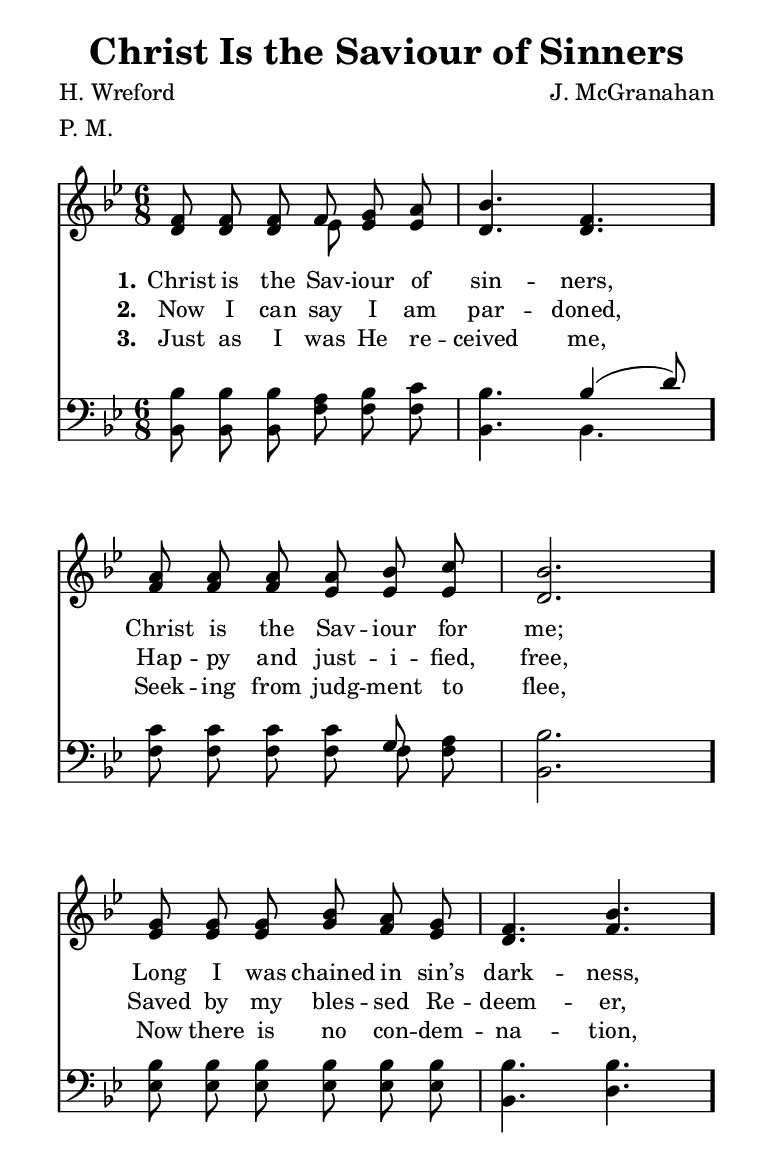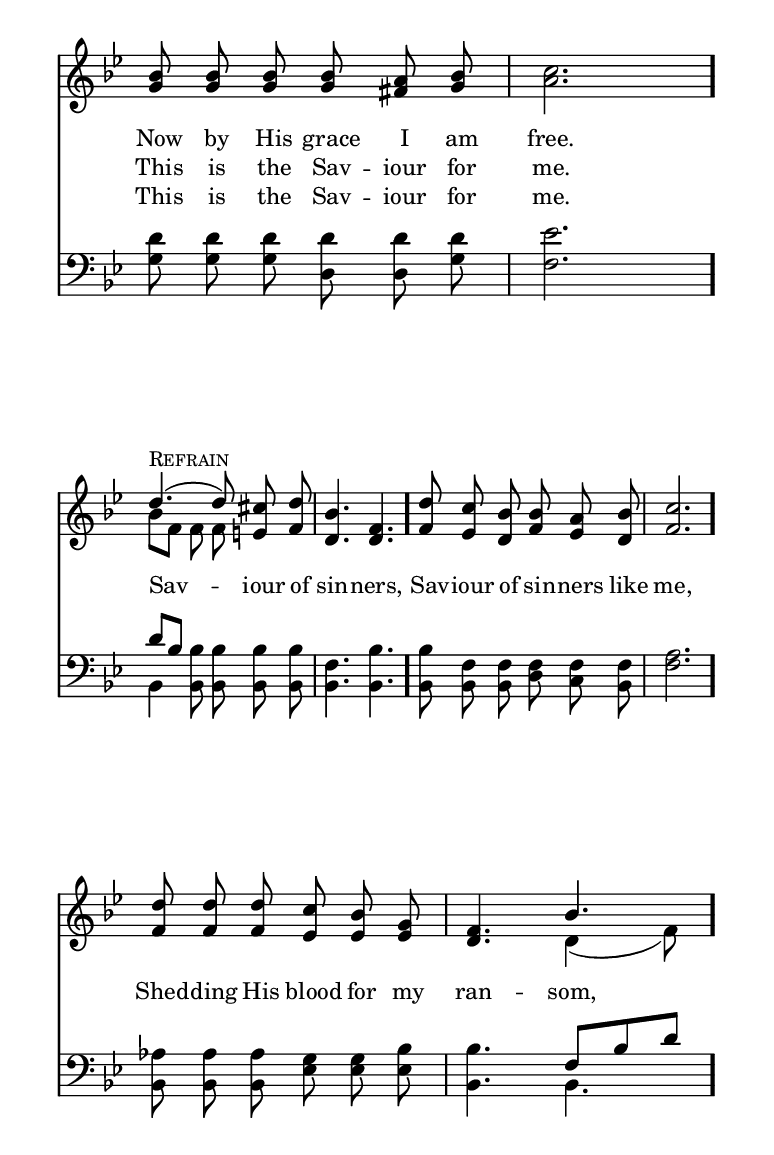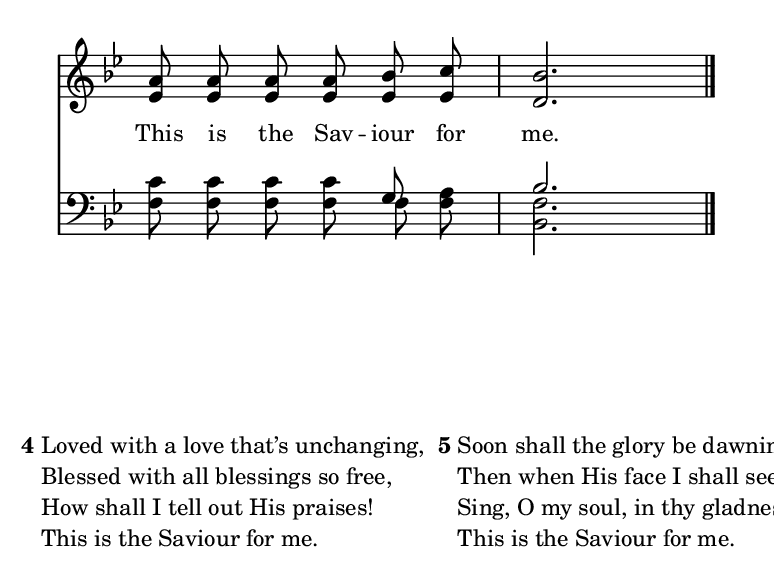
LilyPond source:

\include "common/global.ily"
\paper {
  \include "common/paper.ily"
  %ragged-bottom = ##t
  %ragged-last-bottom = ##t
  %systems-per-page = ##f
  %page-count = ##f
}

\header{
  hymnnumber = "68"
  title = "Christ Is the Saviour of Sinners"
  tunename = "Showers of Blessing"
  meter = "P. M."
  poet = "H. Wreford"
  composer = "J. McGranahan"
  %copyright = ""
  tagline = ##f
}

% for fermata in MIDI
ta = { \tempo 4=70 }
tb = { \tempo 4=35 }

patternAA = { c8 c8 c8 c8 c8 c8 | c4. c4. }
patternAB = { c8 c8 c8 c8 c8 c8 | c4. c4( c8) }
patternAC = { c8 c8 c8 c8 c8 c8 | c4. c8[ c8 c8] }

patternBA = { c8 c8 c8 c8 c8 c8 | c2. }

patternCA = { c4.( c8) c8 c8 | c4. c4. }
patternCB = { c8[ c8] c8 c8 c8 c8 | c4. c4. }
patternCC = { c4 c8 c8 c8 c8 | c4. c4. }

global = {
  \include "common/overrides.ily"
  \override Staff.TimeSignature.style = #'numbered
  \time 6/8
  \override Score.MetronomeMark.transparent = ##t % hide all fermata changes too
  \ta
  \key bes \major
  %\partial 4
  \autoBeamOff
}

notesSoprano = {
\global
\relative c' {

  \changePitch \patternAA { f f f f g a | bes f }
  \changePitch \patternBA { a a a a bes c | bes }
  \changePitch \patternAA { g g g bes a g | f bes }
  \changePitch \patternBA { bes bes bes bes a bes | c }

  << s^\markup { \small \caps "Refrain" }
  \changePitch \patternCA { d d cis d | bes f } >>
  \changePitch \patternBA { d' c bes bes a bes | c }
  \changePitch \patternAA { d d d c bes g | f bes }
  \changePitch \patternBA { a a a a bes c | bes }

  \bar "|."

}
}

notesAlto = {
\global
\relative e' {

  \changePitch \patternAA { d d d ees ees ees | d d }
  \changePitch \patternBA { f f f ees ees ees | d }
  \changePitch \patternAA { ees ees ees g f ees | d f }
  \changePitch \patternBA { g g g g fis g | a }

  \changePitch \patternCB { bes f f | f e! f | d d }
  \changePitch \patternBA { f ees d f ees d | f }
  \changePitch \patternAB { f f f ees ees ees | d d f }
  \changePitch \patternBA { ees ees ees ees ees ees | d }

}
}

notesTenor = {
\global
\relative a {

  \changePitch \patternAB { bes bes bes a bes c | bes bes d }
  \changePitch \patternBA { c c c c g a | bes }
  \changePitch \patternAA { bes bes bes bes bes bes | bes bes }
  \changePitch \patternBA { d d d d d d | ees }

  \changePitch \patternCB { d bes bes bes bes bes | f bes  }
  \changePitch \patternBA { bes f f f f f | a }
  \changePitch \patternAC { aes aes aes g g bes | bes f bes d }
  \changePitch \patternBA { c c c c g a | bes }

}
}

notesBass = {
\global
\relative f, {

  \changePitch \patternAA { bes bes bes f' f f | bes, bes }
  \changePitch \patternBA { f' f f f f f | bes, }
  \changePitch \patternAA { ees ees ees ees ees ees | bes d }
  \changePitch \patternBA { g g g d d g | f }

  \changePitch \patternCC { bes, bes bes bes bes | bes bes }
  \changePitch \patternBA { bes bes bes d c bes | f' }
  \changePitch \patternAA { bes, bes bes ees ees ees | bes bes }
  \changePitch \patternBA { f' f f f f f | < f bes, > }

}
}

Refrain = \lyricmode {

Sav -- iour of sin -- ners, \bar "."
Sav -- iour of sin -- ners like me, \bar "." \break
Shed -- ding His blood for my ran -- som, \bar "."
This is the Sav -- iour for me. \bar "." \break

}

wordsA = \lyricmode {
\set stanza = "1."

Christ is the Sav -- iour of sin -- ners, \bar "."
Christ is the Sav -- iour for me; \bar "." \break
Long I was chained in sin’s dark -- ness, \bar "."
Now by His grace I am free. \bar "." \break

}

wordsB = \lyricmode {
\set stanza = "2."

Now I can say I am par -- doned,
Hap -- py and just -- i -- fied, free,
Saved by my bles -- sed Re -- deem -- er,
This is the Sav -- iour for me.

\Refrain

}

wordsC = \lyricmode {
\set stanza = "3."

Just as I was He re -- ceived me,
Seek -- ing from judg -- ment to flee,
Now there is no con -- dem -- na -- tion,
This is the Sav -- iour for me.

}

wordsD = \markuplist {

\line { Loved with a love that’s unchanging, }
\line { Blessed with all blessings so free, }
\line { How shall I tell out His praises! }
\line { This is the Saviour for me. }

}

wordsE = \markuplist {

\line { Soon shall the glory be dawning, }
\line { Then when His face I shall see, }
\line { Sing, O my soul, in thy gladness, }
\line { This is the Saviour for me. }

}

\score {
  \context ChoirStaff <<
    \context Staff = upper <<
      \set ChoirStaff.systemStartDelimiter = #'SystemStartBar
      \partcombine #'(2 . 9) \notesSoprano \notesAlto
      \context NullVoice = sopranos { \voiceOne << \notesSoprano >> }
      \context NullVoice = altos { \voiceTwo << \notesAlto >> }
      \context Lyrics = one   \lyricsto sopranos \wordsA
      \context Lyrics = two   \lyricsto sopranos \wordsB
      \context Lyrics = three \lyricsto sopranos \wordsC
    >>
    \context Staff = men <<
      \clef bass
      \partcombine #'(2 . 9) \notesTenor \notesBass
      \context NullVoice = tenors { \voiceOne << \notesTenor >> }
      \context NullVoice = basses { \voiceTwo << \notesBass >> }
    >>
  >>
  \layout {
    \include "common/layout.ily"
  }
  \midi{
    \include "common/midi.ily"
  }
}

\noPageBreak

\markup { \fill-line { %\column {
  \hspace #0.1
  \line{ \bold 4 \column { \wordsD } } %\combine \null \vspace #0.4
  \hspace #0.1
  \line{ \bold 5 \column { \wordsE } } %\combine \null \vspace #0.4
  \hspace #0.1
} } %}

\pageBreak

\version "2.19.49"  % necessary for upgrading to future LilyPond versions.

% vi:set et ts=2 sw=2 ai nocindent syntax=lilypond:
